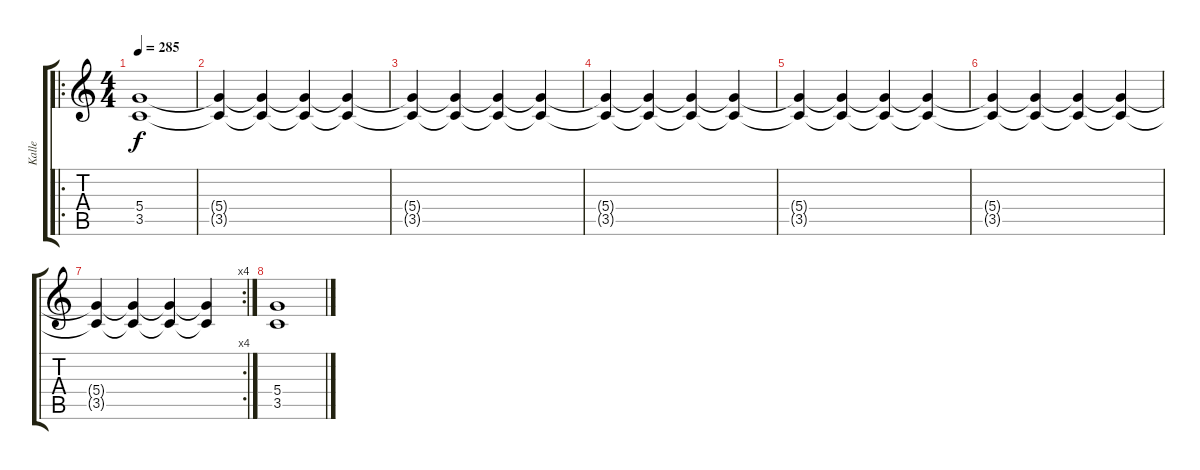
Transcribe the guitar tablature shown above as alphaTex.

\track ("Kalle" "Kalle") {instrument distortionguitar}
\staff {score tabs}
\tuning (E4 B3 G3 D3 A2 E2) {hide}
\ro
\ts (4 4)
\tempo 285
\clef g2
\ks c
(5.4 3.5).1{dy f} |
(5.4{t} 3.5{t}).4 (5.4{t} 3.5{t}).4 (5.4{t} 3.5{t}).4 (5.4{t} 3.5{t}).4 |
(5.4{t} 3.5{t}).4 (5.4{t} 3.5{t}).4 (5.4{t} 3.5{t}).4 (5.4{t} 3.5{t}).4 |
(5.4{t} 3.5{t}).4 (5.4{t} 3.5{t}).4 (5.4{t} 3.5{t}).4 (5.4{t} 3.5{t}).4 |
(5.4{t} 3.5{t}).4 (5.4{t} 3.5{t}).4 (5.4{t} 3.5{t}).4 (5.4{t} 3.5{t}).4 |
(5.4{t} 3.5{t}).4 (5.4{t} 3.5{t}).4 (5.4{t} 3.5{t}).4 (5.4{t} 3.5{t}).4 |
\rc 4
(5.4{t} 3.5{t}).4 (5.4{t} 3.5{t}).4 (5.4{t} 3.5{t}).4 (5.4{t} 3.5{t}).4 |
(5.4 3.5).1
